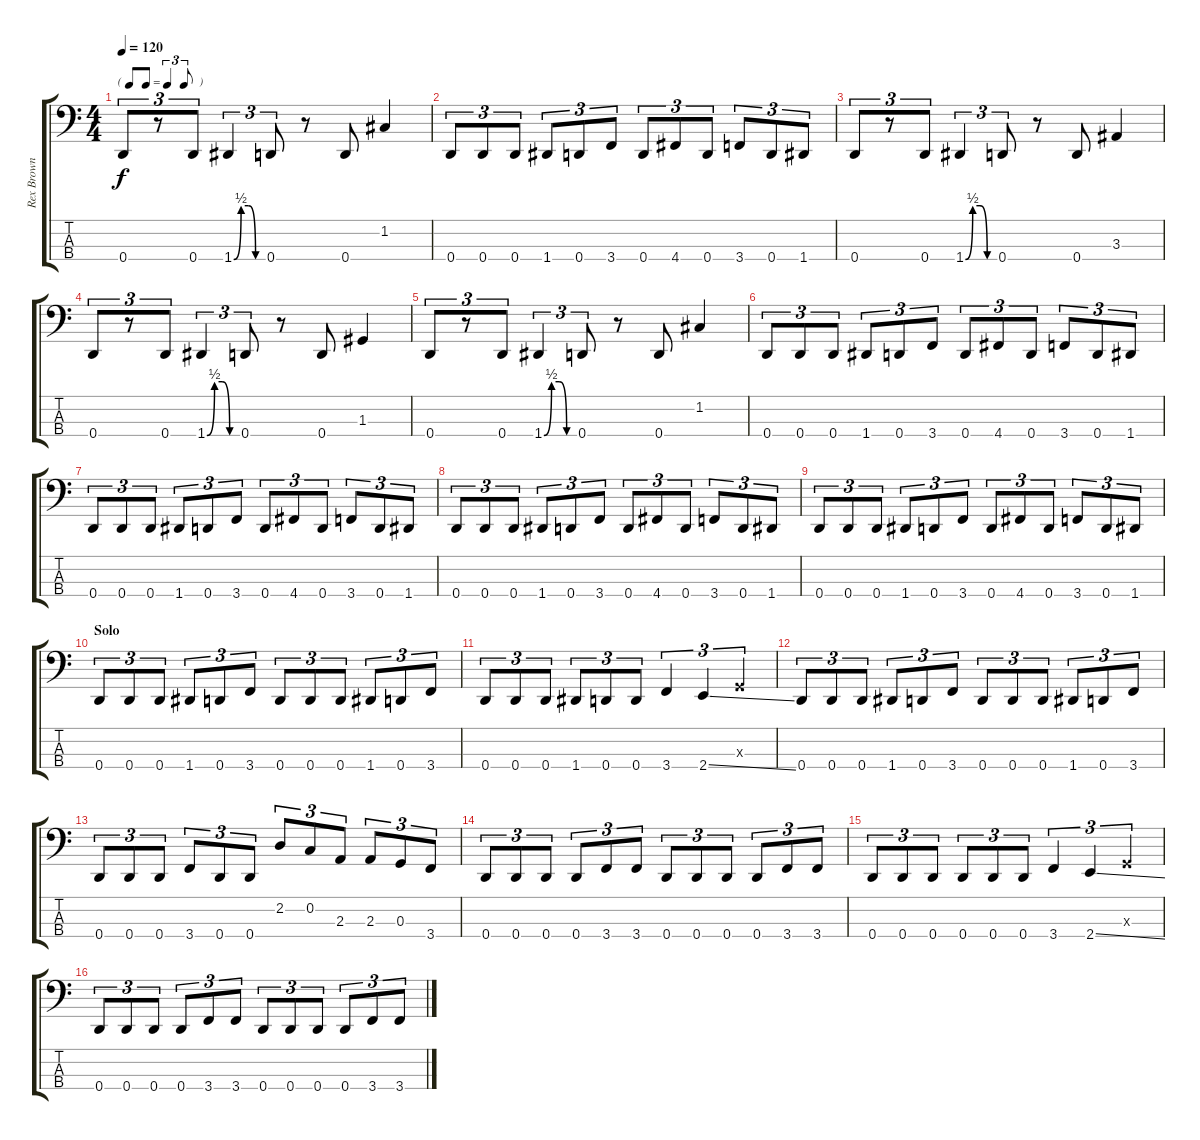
\track ("Rex Brown" "Rex Brown") {instrument electricbasspick}
\staff {score tabs}
\tuning (F2 C2 G1 D1) {hide}
\ts (4 4)
\tf triplet8th
\tempo 120
\clef f4
\ks c
0.4.8{tu (3 2) dy f} r.8{tu (3 2)} 0.4.8{tu (3 2)} 1.4{be (custom 0 0 15 2 30 2 45 0 60 0)}.4{tu (3 2)} 0.4.8{tu (3 2)} r.8 0.4.8 1.2.4 |
0.4.8{tu (3 2)} 0.4.8{tu (3 2)} 0.4.8{tu (3 2)} 1.4.8{tu (3 2)} 0.4.8{tu (3 2)} 3.4.8{tu (3 2)} 0.4.8{tu (3 2)} 4.4.8{tu (3 2)} 0.4.8{tu (3 2)} 3.4.8{tu (3 2)} 0.4.8{tu (3 2)} 1.4.8{tu (3 2)} |
0.4.8{tu (3 2)} r.8{tu (3 2)} 0.4.8{tu (3 2)} 1.4{be (custom 0 0 15 2 30 2 45 0 60 0)}.4{tu (3 2)} 0.4.8{tu (3 2)} r.8 0.4.8 3.3.4 |
0.4.8{tu (3 2)} r.8{tu (3 2)} 0.4.8{tu (3 2)} 1.4{be (custom 0 0 15 2 30 2 45 0 60 0)}.4{tu (3 2)} 0.4.8{tu (3 2)} r.8 0.4.8 1.3.4 |
0.4.8{tu (3 2)} r.8{tu (3 2)} 0.4.8{tu (3 2)} 1.4{be (custom 0 0 15 2 30 2 45 0 60 0)}.4{tu (3 2)} 0.4.8{tu (3 2)} r.8 0.4.8 1.2.4 |
0.4.8{tu (3 2)} 0.4.8{tu (3 2)} 0.4.8{tu (3 2)} 1.4.8{tu (3 2)} 0.4.8{tu (3 2)} 3.4.8{tu (3 2)} 0.4.8{tu (3 2)} 4.4.8{tu (3 2)} 0.4.8{tu (3 2)} 3.4.8{tu (3 2)} 0.4.8{tu (3 2)} 1.4.8{tu (3 2)} |
0.4.8{tu (3 2)} 0.4.8{tu (3 2)} 0.4.8{tu (3 2)} 1.4.8{tu (3 2)} 0.4.8{tu (3 2)} 3.4.8{tu (3 2)} 0.4.8{tu (3 2)} 4.4.8{tu (3 2)} 0.4.8{tu (3 2)} 3.4.8{tu (3 2)} 0.4.8{tu (3 2)} 1.4.8{tu (3 2)} |
0.4.8{tu (3 2)} 0.4.8{tu (3 2)} 0.4.8{tu (3 2)} 1.4.8{tu (3 2)} 0.4.8{tu (3 2)} 3.4.8{tu (3 2)} 0.4.8{tu (3 2)} 4.4.8{tu (3 2)} 0.4.8{tu (3 2)} 3.4.8{tu (3 2)} 0.4.8{tu (3 2)} 1.4.8{tu (3 2)} |
0.4.8{tu (3 2)} 0.4.8{tu (3 2)} 0.4.8{tu (3 2)} 1.4.8{tu (3 2)} 0.4.8{tu (3 2)} 3.4.8{tu (3 2)} 0.4.8{tu (3 2)} 4.4.8{tu (3 2)} 0.4.8{tu (3 2)} 3.4.8{tu (3 2)} 0.4.8{tu (3 2)} 1.4.8{tu (3 2)} |
\section ("" "Solo")
0.4.8{tu (3 2)} 0.4.8{tu (3 2)} 0.4.8{tu (3 2)} 1.4.8{tu (3 2)} 0.4.8{tu (3 2)} 3.4.8{tu (3 2)} 0.4.8{tu (3 2)} 0.4.8{tu (3 2)} 0.4.8{tu (3 2)} 1.4.8{tu (3 2)} 0.4.8{tu (3 2)} 3.4.8{tu (3 2)} |
0.4.8{tu (3 2)} 0.4.8{tu (3 2)} 0.4.8{tu (3 2)} 1.4.8{tu (3 2)} 0.4.8{tu (3 2)} 0.4.8{tu (3 2)} 3.4.4{tu (3 2)} 2.4{ss}.4{tu (3 2)} 0.3{x}.4{tu (3 2)} |
0.4.8{tu (3 2)} 0.4.8{tu (3 2)} 0.4.8{tu (3 2)} 1.4.8{tu (3 2)} 0.4.8{tu (3 2)} 3.4.8{tu (3 2)} 0.4.8{tu (3 2)} 0.4.8{tu (3 2)} 0.4.8{tu (3 2)} 1.4.8{tu (3 2)} 0.4.8{tu (3 2)} 3.4.8{tu (3 2)} |
0.4.8{tu (3 2)} 0.4.8{tu (3 2)} 0.4.8{tu (3 2)} 3.4.8{tu (3 2)} 0.4.8{tu (3 2)} 0.4.8{tu (3 2)} 2.2.8{tu (3 2)} 0.2.8{tu (3 2)} 2.3.8{tu (3 2)} 2.3.8{tu (3 2)} 0.3.8{tu (3 2)} 3.4.8{tu (3 2)} |
0.4.8{tu (3 2)} 0.4.8{tu (3 2)} 0.4.8{tu (3 2)} 0.4.8{tu (3 2)} 3.4.8{tu (3 2)} 3.4.8{tu (3 2)} 0.4.8{tu (3 2)} 0.4.8{tu (3 2)} 0.4.8{tu (3 2)} 0.4.8{tu (3 2)} 3.4.8{tu (3 2)} 3.4.8{tu (3 2)} |
0.4.8{tu (3 2)} 0.4.8{tu (3 2)} 0.4.8{tu (3 2)} 0.4.8{tu (3 2)} 0.4.8{tu (3 2)} 0.4.8{tu (3 2)} 3.4.4{tu (3 2)} 2.4{ss}.4{tu (3 2)} 0.3{x}.4{tu (3 2)} |
0.4.8{tu (3 2)} 0.4.8{tu (3 2)} 0.4.8{tu (3 2)} 0.4.8{tu (3 2)} 3.4.8{tu (3 2)} 3.4.8{tu (3 2)} 0.4.8{tu (3 2)} 0.4.8{tu (3 2)} 0.4.8{tu (3 2)} 0.4.8{tu (3 2)} 3.4.8{tu (3 2)} 3.4.8{tu (3 2)}
